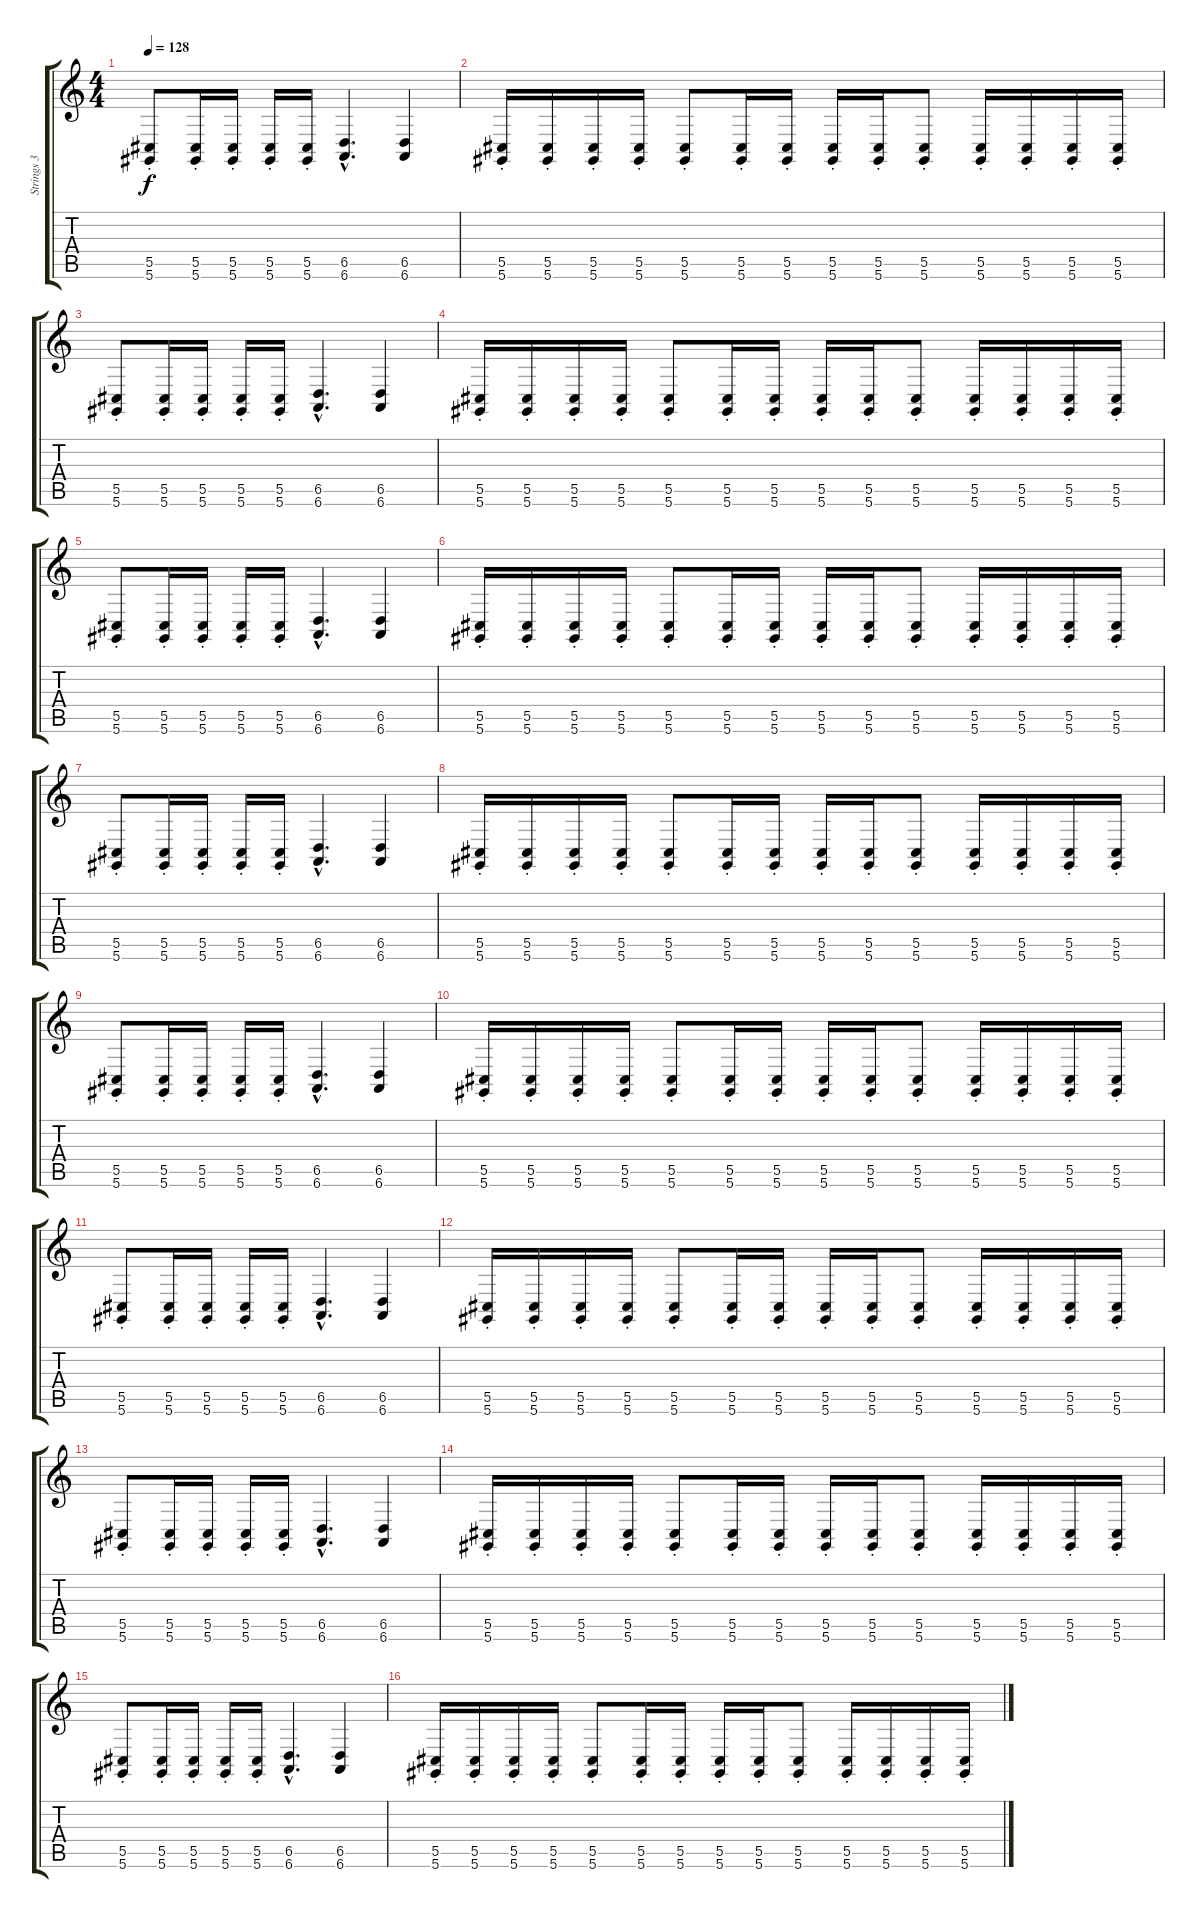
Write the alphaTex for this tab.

\track ("Strings 3" "Strings 3") {instrument stringensemble2}
\staff {score tabs}
\tuning (Eb4 Bb3 Gb3 Db3 Ab2 Eb2) {hide}
\ts (4 4)
\tempo 128
\clef g2
\ks c
(5.5{st} 5.6{st}).8{dy f} (5.5{st} 5.6{st}).16 (5.5{st} 5.6{st}).16 (5.5{st} 5.6{st}).16 (5.5{st} 5.6{st}).16 (6.5{hac} 6.6{hac}).4{d} (6.5 6.6).4 |
(5.5{st} 5.6{st}).16{volume 8} (5.5{st} 5.6{st}).16 (5.5{st} 5.6{st}).16 (5.5{st} 5.6{st}).16 (5.5{st} 5.6{st}).8 (5.5{st} 5.6{st}).16 (5.5{st} 5.6{st}).16 (5.5{st} 5.6{st}).16 (5.5{st} 5.6{st}).16 (5.5{st} 5.6{st}).8 (5.5{st} 5.6{st}).16 (5.5{st} 5.6{st}).16 (5.5{st} 5.6{st}).16 (5.5{st} 5.6{st}).16 |
(5.5{st} 5.6{st}).8 (5.5{st} 5.6{st}).16 (5.5{st} 5.6{st}).16 (5.5{st} 5.6{st}).16 (5.5{st} 5.6{st}).16 (6.5{hac} 6.6{hac}).4{d} (6.5 6.6).4 |
(5.5{st} 5.6{st}).16 (5.5{st} 5.6{st}).16 (5.5{st} 5.6{st}).16 (5.5{st} 5.6{st}).16 (5.5{st} 5.6{st}).8 (5.5{st} 5.6{st}).16 (5.5{st} 5.6{st}).16 (5.5{st} 5.6{st}).16 (5.5{st} 5.6{st}).16 (5.5{st} 5.6{st}).8 (5.5{st} 5.6{st}).16 (5.5{st} 5.6{st}).16 (5.5{st} 5.6{st}).16 (5.5{st} 5.6{st}).16 |
(5.5{st} 5.6{st}).8 (5.5{st} 5.6{st}).16 (5.5{st} 5.6{st}).16 (5.5{st} 5.6{st}).16 (5.5{st} 5.6{st}).16 (6.5{hac} 6.6{hac}).4{d} (6.5 6.6).4 |
(5.5{st} 5.6{st}).16{volume 6} (5.5{st} 5.6{st}).16 (5.5{st} 5.6{st}).16 (5.5{st} 5.6{st}).16 (5.5{st} 5.6{st}).8 (5.5{st} 5.6{st}).16 (5.5{st} 5.6{st}).16 (5.5{st} 5.6{st}).16 (5.5{st} 5.6{st}).16 (5.5{st} 5.6{st}).8 (5.5{st} 5.6{st}).16 (5.5{st} 5.6{st}).16 (5.5{st} 5.6{st}).16 (5.5{st} 5.6{st}).16 |
(5.5{st} 5.6{st}).8 (5.5{st} 5.6{st}).16 (5.5{st} 5.6{st}).16 (5.5{st} 5.6{st}).16 (5.5{st} 5.6{st}).16 (6.5{hac} 6.6{hac}).4{d} (6.5 6.6).4 |
(5.5{st} 5.6{st}).16 (5.5{st} 5.6{st}).16 (5.5{st} 5.6{st}).16 (5.5{st} 5.6{st}).16 (5.5{st} 5.6{st}).8 (5.5{st} 5.6{st}).16 (5.5{st} 5.6{st}).16 (5.5{st} 5.6{st}).16 (5.5{st} 5.6{st}).16 (5.5{st} 5.6{st}).8 (5.5{st} 5.6{st}).16 (5.5{st} 5.6{st}).16 (5.5{st} 5.6{st}).16 (5.5{st} 5.6{st}).16 |
(5.5{st} 5.6{st}).8 (5.5{st} 5.6{st}).16 (5.5{st} 5.6{st}).16 (5.5{st} 5.6{st}).16 (5.5{st} 5.6{st}).16 (6.5{hac} 6.6{hac}).4{d} (6.5 6.6).4 |
(5.5{st} 5.6{st}).16{volume 4} (5.5{st} 5.6{st}).16 (5.5{st} 5.6{st}).16 (5.5{st} 5.6{st}).16 (5.5{st} 5.6{st}).8 (5.5{st} 5.6{st}).16 (5.5{st} 5.6{st}).16 (5.5{st} 5.6{st}).16 (5.5{st} 5.6{st}).16 (5.5{st} 5.6{st}).8 (5.5{st} 5.6{st}).16 (5.5{st} 5.6{st}).16 (5.5{st} 5.6{st}).16 (5.5{st} 5.6{st}).16 |
(5.5{st} 5.6{st}).8 (5.5{st} 5.6{st}).16 (5.5{st} 5.6{st}).16 (5.5{st} 5.6{st}).16 (5.5{st} 5.6{st}).16 (6.5{hac} 6.6{hac}).4{d} (6.5 6.6).4 |
(5.5{st} 5.6{st}).16 (5.5{st} 5.6{st}).16 (5.5{st} 5.6{st}).16 (5.5{st} 5.6{st}).16 (5.5{st} 5.6{st}).8 (5.5{st} 5.6{st}).16 (5.5{st} 5.6{st}).16 (5.5{st} 5.6{st}).16 (5.5{st} 5.6{st}).16 (5.5{st} 5.6{st}).8 (5.5{st} 5.6{st}).16 (5.5{st} 5.6{st}).16 (5.5{st} 5.6{st}).16 (5.5{st} 5.6{st}).16 |
(5.5{st} 5.6{st}).8 (5.5{st} 5.6{st}).16 (5.5{st} 5.6{st}).16 (5.5{st} 5.6{st}).16 (5.5{st} 5.6{st}).16 (6.5{hac} 6.6{hac}).4{d} (6.5 6.6).4 |
(5.5{st} 5.6{st}).16{volume 0} (5.5{st} 5.6{st}).16 (5.5{st} 5.6{st}).16 (5.5{st} 5.6{st}).16 (5.5{st} 5.6{st}).8 (5.5{st} 5.6{st}).16 (5.5{st} 5.6{st}).16 (5.5{st} 5.6{st}).16 (5.5{st} 5.6{st}).16 (5.5{st} 5.6{st}).8 (5.5{st} 5.6{st}).16 (5.5{st} 5.6{st}).16 (5.5{st} 5.6{st}).16 (5.5{st} 5.6{st}).16 |
(5.5{st} 5.6{st}).8 (5.5{st} 5.6{st}).16 (5.5{st} 5.6{st}).16 (5.5{st} 5.6{st}).16 (5.5{st} 5.6{st}).16 (6.5{hac} 6.6{hac}).4{d} (6.5 6.6).4 |
(5.5{st} 5.6{st}).16 (5.5{st} 5.6{st}).16 (5.5{st} 5.6{st}).16 (5.5{st} 5.6{st}).16 (5.5{st} 5.6{st}).8 (5.5{st} 5.6{st}).16 (5.5{st} 5.6{st}).16 (5.5{st} 5.6{st}).16 (5.5{st} 5.6{st}).16 (5.5{st} 5.6{st}).8 (5.5{st} 5.6{st}).16 (5.5{st} 5.6{st}).16 (5.5{st} 5.6{st}).16 (5.5{st} 5.6{st}).16
